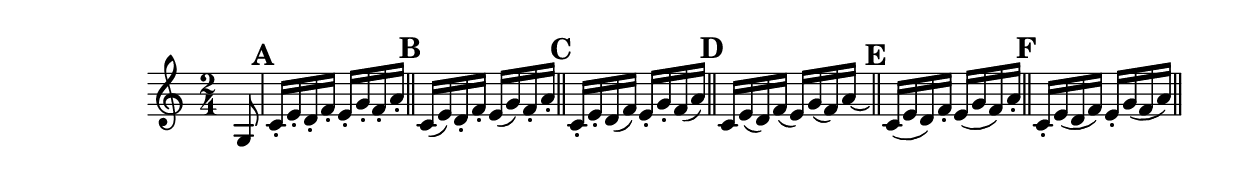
\version "2.24.0"

\relative {
  \language "english"

  \key c \major
  \time 2/4

  \override Score.NonMusicalPaperColumn.line-break-permission = ##f

  \partial 8 { g8 } |

  % Alternates from 1st edition
  \mark \default
  c16-. e-. d-. f-. e-. g-. f-. a-. | \bar "||"

  \mark \default
  c,16( e) d-. f-. e( g) f-. a-. | \bar "||"

  \mark \default
  c,16-. e-. d( f) e-. g-. f( a) | \bar "||"

  \mark \default
  c,16 e( d) f( e) g( f) a\laissezVibrer | \bar "||"

  \mark \default
  c,16( e d) f-. e( g f) a-. | \bar "||"

  \mark \default
  c,16-. e( d f) e-. g( f a) | \bar "||"

  \revert Score.NonMusicalPaperColumn.line-break-permission
}
